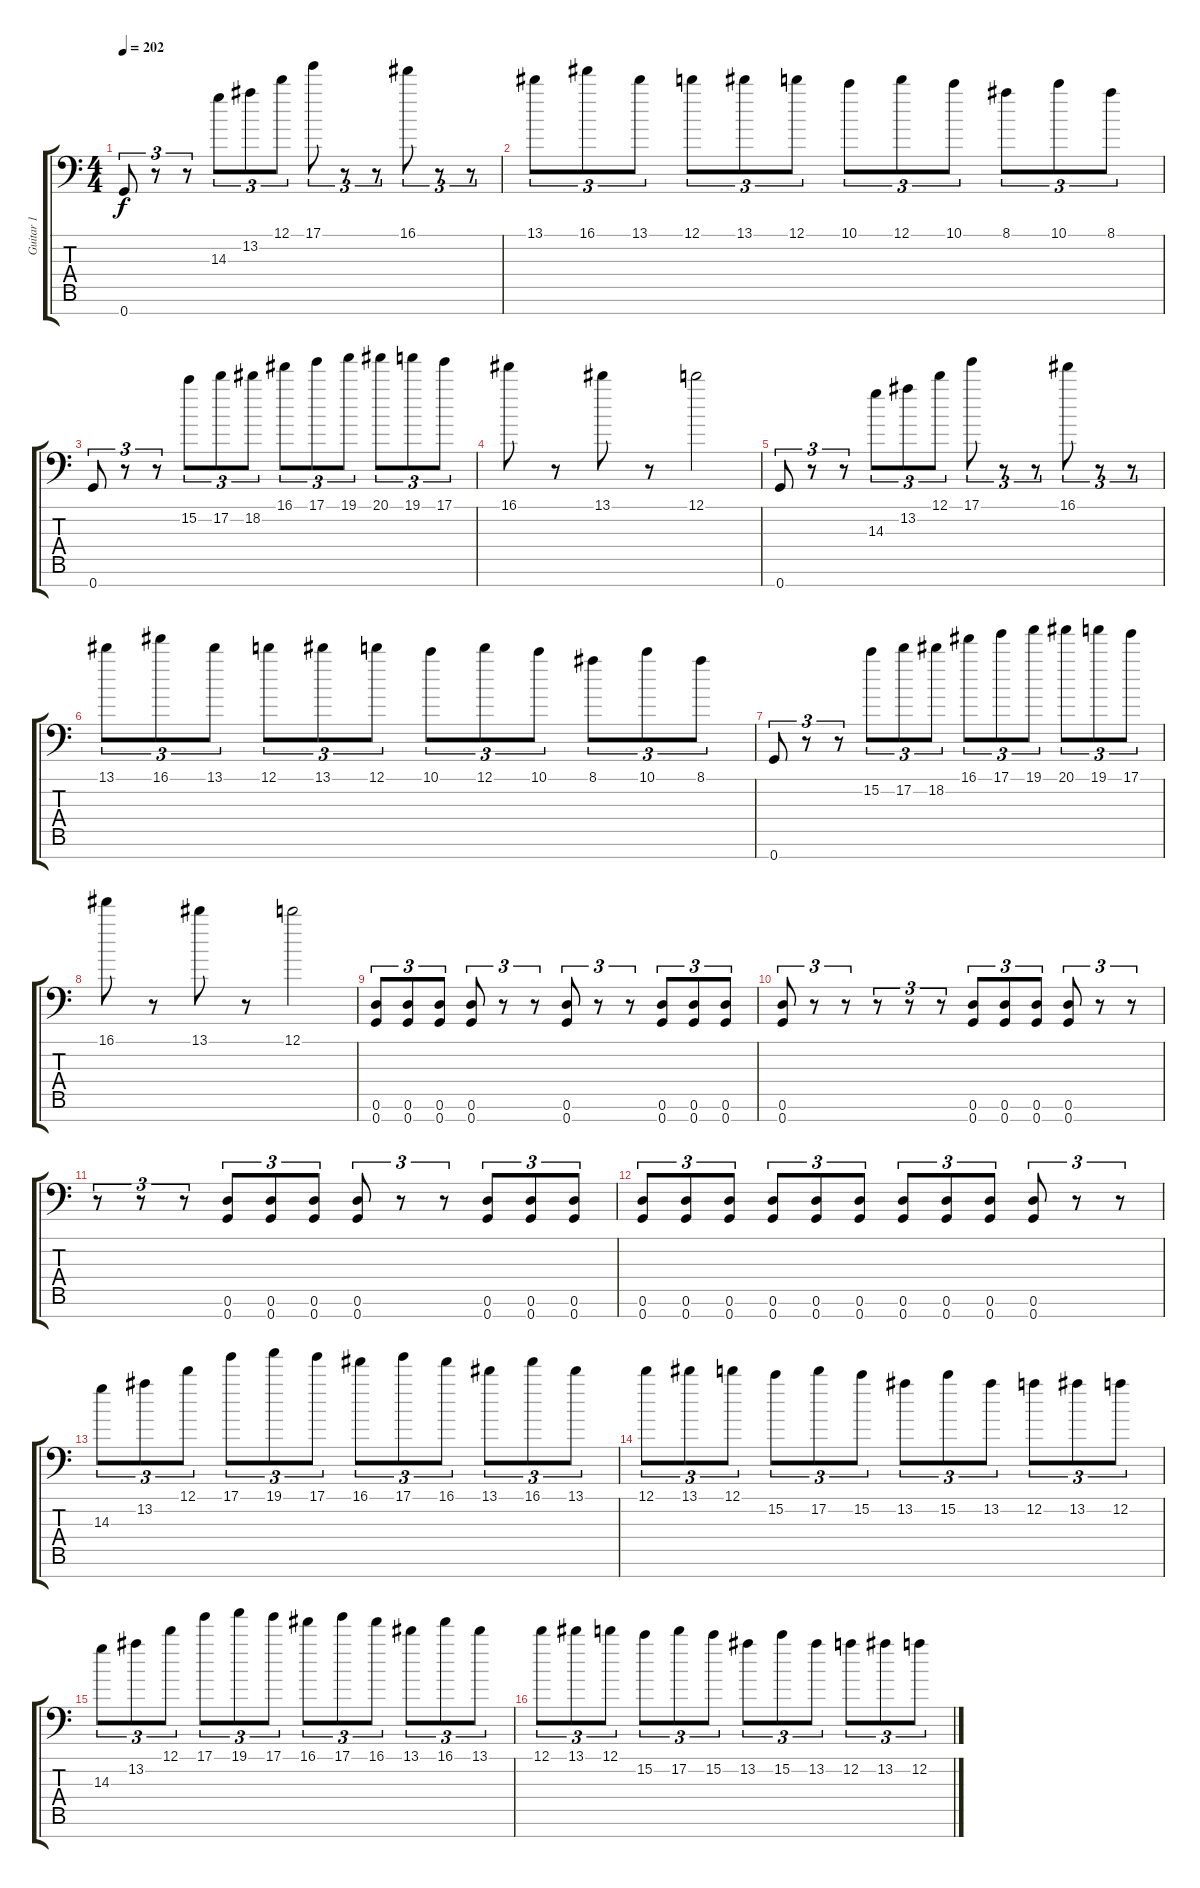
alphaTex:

\track ("Guitar 1" "Guitar 1") {instrument distortionguitar}
\staff {score tabs}
\tuning (D4 A3 F3 C3 G2 D2 G1) {hide}
\ts (4 4)
\tempo 202
\clef f4
\ks c
0.7.8{tu (3 2) dy f} r.8{tu (3 2)} r.8{tu (3 2)} 14.3.8{tu (3 2)} 13.2.8{tu (3 2)} 12.1.8{tu (3 2)} 17.1.8{tu (3 2)} r.8{tu (3 2)} r.8{tu (3 2)} 16.1.8{tu (3 2)} r.8{tu (3 2)} r.8{tu (3 2)} |
13.1.8{tu (3 2)} 16.1.8{tu (3 2)} 13.1.8{tu (3 2)} 12.1.8{tu (3 2)} 13.1.8{tu (3 2)} 12.1.8{tu (3 2)} 10.1.8{tu (3 2)} 12.1.8{tu (3 2)} 10.1.8{tu (3 2)} 8.1.8{tu (3 2)} 10.1.8{tu (3 2)} 8.1.8{tu (3 2)} |
0.7.8{tu (3 2)} r.8{tu (3 2)} r.8{tu (3 2)} 15.2.8{tu (3 2)} 17.2.8{tu (3 2)} 18.2.8{tu (3 2)} 16.1.8{tu (3 2)} 17.1.8{tu (3 2)} 19.1.8{tu (3 2)} 20.1.8{tu (3 2)} 19.1.8{tu (3 2)} 17.1.8{tu (3 2)} |
16.1.8 r.8 13.1.8 r.8 12.1.2 |
0.7.8{tu (3 2)} r.8{tu (3 2)} r.8{tu (3 2)} 14.3.8{tu (3 2)} 13.2.8{tu (3 2)} 12.1.8{tu (3 2)} 17.1.8{tu (3 2)} r.8{tu (3 2)} r.8{tu (3 2)} 16.1.8{tu (3 2)} r.8{tu (3 2)} r.8{tu (3 2)} |
13.1.8{tu (3 2)} 16.1.8{tu (3 2)} 13.1.8{tu (3 2)} 12.1.8{tu (3 2)} 13.1.8{tu (3 2)} 12.1.8{tu (3 2)} 10.1.8{tu (3 2)} 12.1.8{tu (3 2)} 10.1.8{tu (3 2)} 8.1.8{tu (3 2)} 10.1.8{tu (3 2)} 8.1.8{tu (3 2)} |
0.7.8{tu (3 2)} r.8{tu (3 2)} r.8{tu (3 2)} 15.2.8{tu (3 2)} 17.2.8{tu (3 2)} 18.2.8{tu (3 2)} 16.1.8{tu (3 2)} 17.1.8{tu (3 2)} 19.1.8{tu (3 2)} 20.1.8{tu (3 2)} 19.1.8{tu (3 2)} 17.1.8{tu (3 2)} |
16.1.8 r.8 13.1.8 r.8 12.1.2 |
(0.6 0.7).8{tu (3 2)} (0.6 0.7).8{tu (3 2)} (0.6 0.7).8{tu (3 2)} (0.6 0.7).8{tu (3 2)} r.8{tu (3 2)} r.8{tu (3 2)} (0.6 0.7).8{tu (3 2)} r.8{tu (3 2)} r.8{tu (3 2)} (0.6 0.7).8{tu (3 2)} (0.6 0.7).8{tu (3 2)} (0.6 0.7).8{tu (3 2)} |
(0.6 0.7).8{tu (3 2)} r.8{tu (3 2)} r.8{tu (3 2)} r.8{tu (3 2)} r.8{tu (3 2)} r.8{tu (3 2)} (0.6 0.7).8{tu (3 2)} (0.6 0.7).8{tu (3 2)} (0.6 0.7).8{tu (3 2)} (0.6 0.7).8{tu (3 2)} r.8{tu (3 2)} r.8{tu (3 2)} |
r.8{tu (3 2)} r.8{tu (3 2)} r.8{tu (3 2)} (0.6 0.7).8{tu (3 2)} (0.6 0.7).8{tu (3 2)} (0.6 0.7).8{tu (3 2)} (0.6 0.7).8{tu (3 2)} r.8{tu (3 2)} r.8{tu (3 2)} (0.6 0.7).8{tu (3 2)} (0.6 0.7).8{tu (3 2)} (0.6 0.7).8{tu (3 2)} |
\section ("" "")
(0.6 0.7).8{tu (3 2)} (0.6 0.7).8{tu (3 2)} (0.6 0.7).8{tu (3 2)} (0.6 0.7).8{tu (3 2)} (0.6 0.7).8{tu (3 2)} (0.6 0.7).8{tu (3 2)} (0.6 0.7).8{tu (3 2)} (0.6 0.7).8{tu (3 2)} (0.6 0.7).8{tu (3 2)} (0.6 0.7).8{tu (3 2)} r.8{tu (3 2)} r.8{tu (3 2)} |
14.3.8{tu (3 2)} 13.2.8{tu (3 2)} 12.1.8{tu (3 2)} 17.1.8{tu (3 2)} 19.1.8{tu (3 2)} 17.1.8{tu (3 2)} 16.1.8{tu (3 2)} 17.1.8{tu (3 2)} 16.1.8{tu (3 2)} 13.1.8{tu (3 2)} 16.1.8{tu (3 2)} 13.1.8{tu (3 2)} |
12.1.8{tu (3 2)} 13.1.8{tu (3 2)} 12.1.8{tu (3 2)} 15.2.8{tu (3 2)} 17.2.8{tu (3 2)} 15.2.8{tu (3 2)} 13.2.8{tu (3 2)} 15.2.8{tu (3 2)} 13.2.8{tu (3 2)} 12.2.8{tu (3 2)} 13.2.8{tu (3 2)} 12.2.8{tu (3 2)} |
14.3.8{tu (3 2)} 13.2.8{tu (3 2)} 12.1.8{tu (3 2)} 17.1.8{tu (3 2)} 19.1.8{tu (3 2)} 17.1.8{tu (3 2)} 16.1.8{tu (3 2)} 17.1.8{tu (3 2)} 16.1.8{tu (3 2)} 13.1.8{tu (3 2)} 16.1.8{tu (3 2)} 13.1.8{tu (3 2)} |
12.1.8{tu (3 2)} 13.1.8{tu (3 2)} 12.1.8{tu (3 2)} 15.2.8{tu (3 2)} 17.2.8{tu (3 2)} 15.2.8{tu (3 2)} 13.2.8{tu (3 2)} 15.2.8{tu (3 2)} 13.2.8{tu (3 2)} 12.2.8{tu (3 2)} 13.2.8{tu (3 2)} 12.2.8{tu (3 2)}
